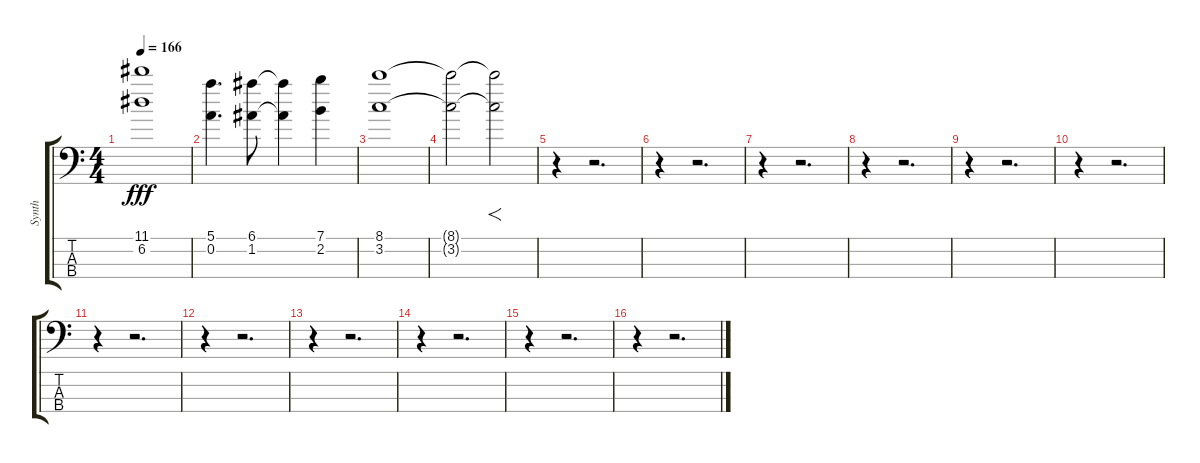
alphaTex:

\track ("Synth" "Synth") {instrument synthstrings1}
\staff {score tabs}
\tuning (E5 A4 D4 G3) {hide}
\ts (4 4)
\tempo 166
\clef f4
\ks c
(11.1 6.2).1{dy fff} |
(5.1 0.2).4{d} (6.1 1.2).8 (6.1{t} 1.2{t}).4 (7.1 2.2).4 |
(8.1 3.2).1 |
(8.1{t} 3.2{t}).2 (8.1{t} 3.2{t}).2{f} |
r.4 r.2{d} |
r.4 r.2{d} |
r.4 r.2{d} |
r.4 r.2{d} |
r.4 r.2{d} |
r.4 r.2{d} |
r.4 r.2{d} |
r.4 r.2{d} |
r.4 r.2{d} |
r.4 r.2{d} |
r.4 r.2{d} |
r.4 r.2{d}
